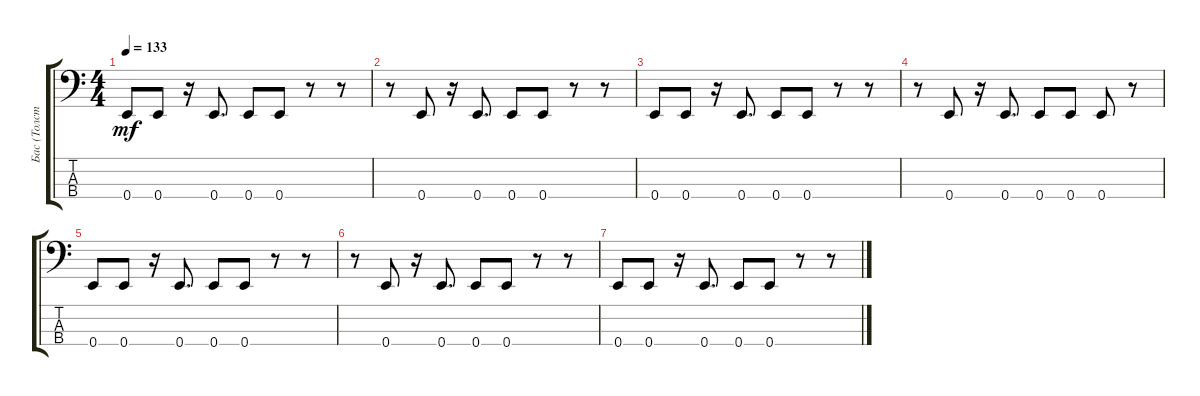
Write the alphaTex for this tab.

\track ("Бас (Толстый Бородатый)" "Бас (Толст") {instrument slapbass1}
\staff {score tabs}
\tuning (G2 D2 A1 E1) {hide}
\ts (4 4)
\tempo 133
\clef f4
\ks c
0.4.8{dy mf} 0.4.8 r.16 0.4.8{d} 0.4.8 0.4.8 r.8 r.8 |
r.8 0.4.8 r.16 0.4.8{d} 0.4.8 0.4.8 r.8 r.8 |
0.4.8 0.4.8 r.16 0.4.8{d} 0.4.8 0.4.8 r.8 r.8 |
r.8 0.4.8 r.16 0.4.8{d} 0.4.8 0.4.8 0.4.8 r.8 |
0.4.8 0.4.8 r.16 0.4.8{d} 0.4.8 0.4.8 r.8 r.8 |
r.8 0.4.8 r.16 0.4.8{d} 0.4.8 0.4.8 r.8 r.8 |
0.4.8 0.4.8 r.16 0.4.8{d} 0.4.8 0.4.8 r.8 r.8
